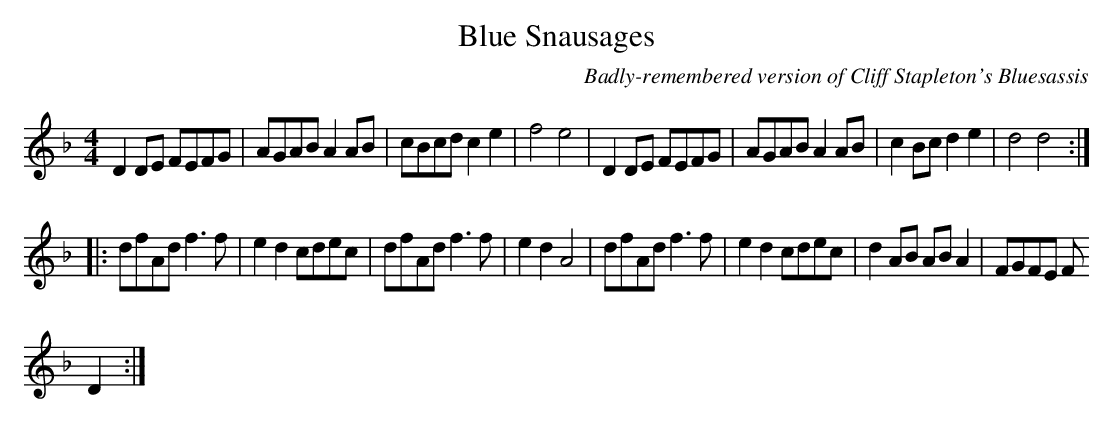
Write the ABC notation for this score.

X:1
T:Blue Snausages
M:4/4
L:1/8
C:Badly-remembered version of Cliff Stapleton's Bluesassis
K:Dm
D2DE FEFG|AGAB A2AB|cBcd c2e2|f4e4|D2DE FEFG|AGAB A2AB|c2Bc d2e2|d4 d4:|
|:dfAd f3f|e2d2 cdec|dfAd f3f|e2d2 A4|dfAd f3f|e2d2 cdec|d2 AB ABA2|FGFE F
2D2:|
